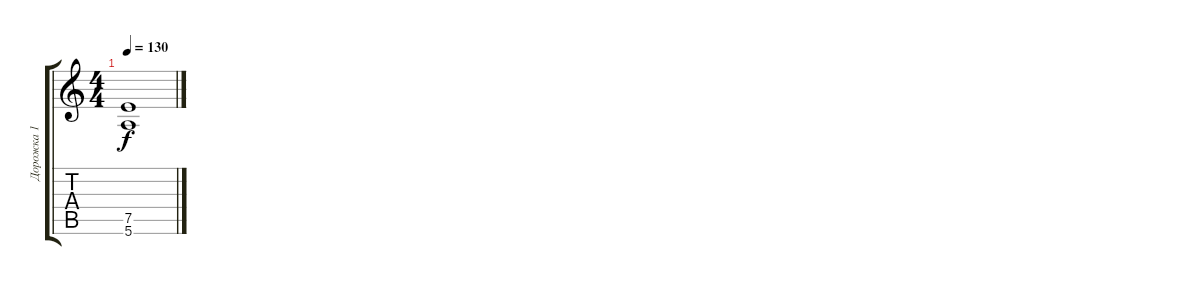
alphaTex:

\track ("Дорожка 1" "Дорожка 1") {instrument distortionguitar}
\staff {score tabs}
\tuning (E4 B3 G3 D3 A2 E2) {hide}
\ts (4 4)
\tempo 130
\clef g2
\ks c
(7.5 5.6).1{dy f}
